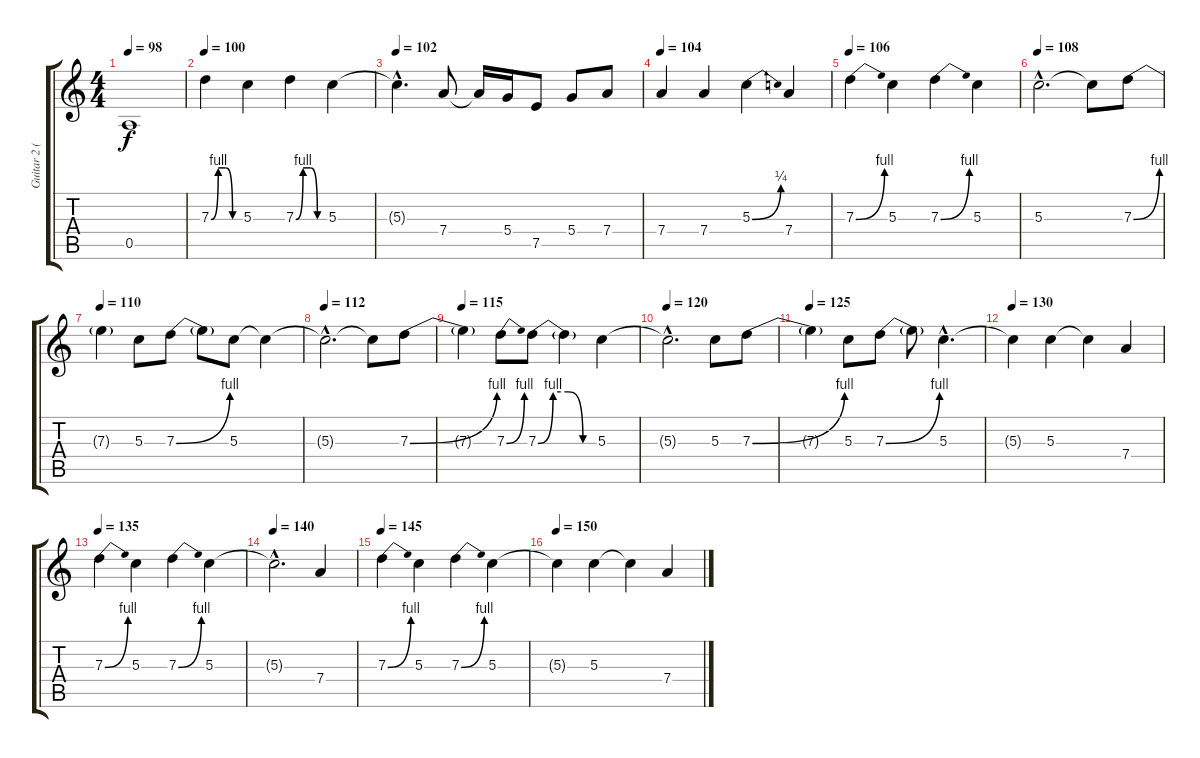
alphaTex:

\track ("Guitar 2 (Clean)" "Guitar 2 (") {instrument electricguitarclean}
\staff {score tabs}
\tuning (E4 B3 G3 D3 A2 E2) {hide}
\ts (4 4)
\tempo 98
\clef g2
\ks c
0.5{t}.1{dy f} |
\tempo 100
7.3{be (custom 0 0 15 4 30 4 45 0 60 0)}.4 5.3.4 7.3{be (custom 0 0 15 4 30 4 45 0 60 0)}.4 5.3.4 |
\tempo 102
5.3{hac t}.4{d} 7.4.8 7.4{t}.16 5.4.16 7.5.8 5.4.8 7.4.8 |
\tempo 104
7.4.4 7.4.4 5.3{be (bend 0 0 60 1)}.4 7.4.4 |
\tempo 106
7.3{be (bend 0 0 60 4)}.4 5.3.4 7.3{be (bend 0 0 60 4)}.4 5.3.4 |
\tempo 108
5.3{hac}.2{d} 5.3{t}.8 7.3{be (bend 0 0 60 4)}.8 |
\tempo 110
7.3{t}.4 5.3.8 7.3{be (bend 0 0 60 4)}.8 7.3{t}.8 5.3.8 5.3{t}.4 |
\tempo 112
5.3{hac t}.2{d} 5.3{t}.8 7.3{be (bend 0 0 60 4)}.8 |
\tempo 115
7.3{t}.4 7.3{be (bend 0 0 60 4)}.8 7.3{be (custom 0 0 15 4 30 4 45 0 60 0)}.8 7.3{t}.4 5.3.4 |
\tempo 120
5.3{hac t}.2{d} 5.3.8 7.3{be (bend 0 0 60 4)}.8 |
\tempo 125
7.3{t}.4 5.3.8 7.3{be (bend 0 0 60 4)}.8 7.3{t}.8 5.3{hac}.4{d} |
\tempo 130
5.3{t}.4 5.3.4 5.3{t}.4 7.4.4 |
\tempo 135
7.3{be (bend 0 0 60 4)}.4 5.3.4 7.3{be (bend 0 0 60 4)}.4 5.3.4 |
\tempo 140
5.3{hac t}.2{d} 7.4.4 |
\tempo 145
7.3{be (bend 0 0 60 4)}.4 5.3.4 7.3{be (bend 0 0 60 4)}.4 5.3.4 |
\tempo 150
5.3{t}.4 5.3.4 5.3{t}.4 7.4.4
